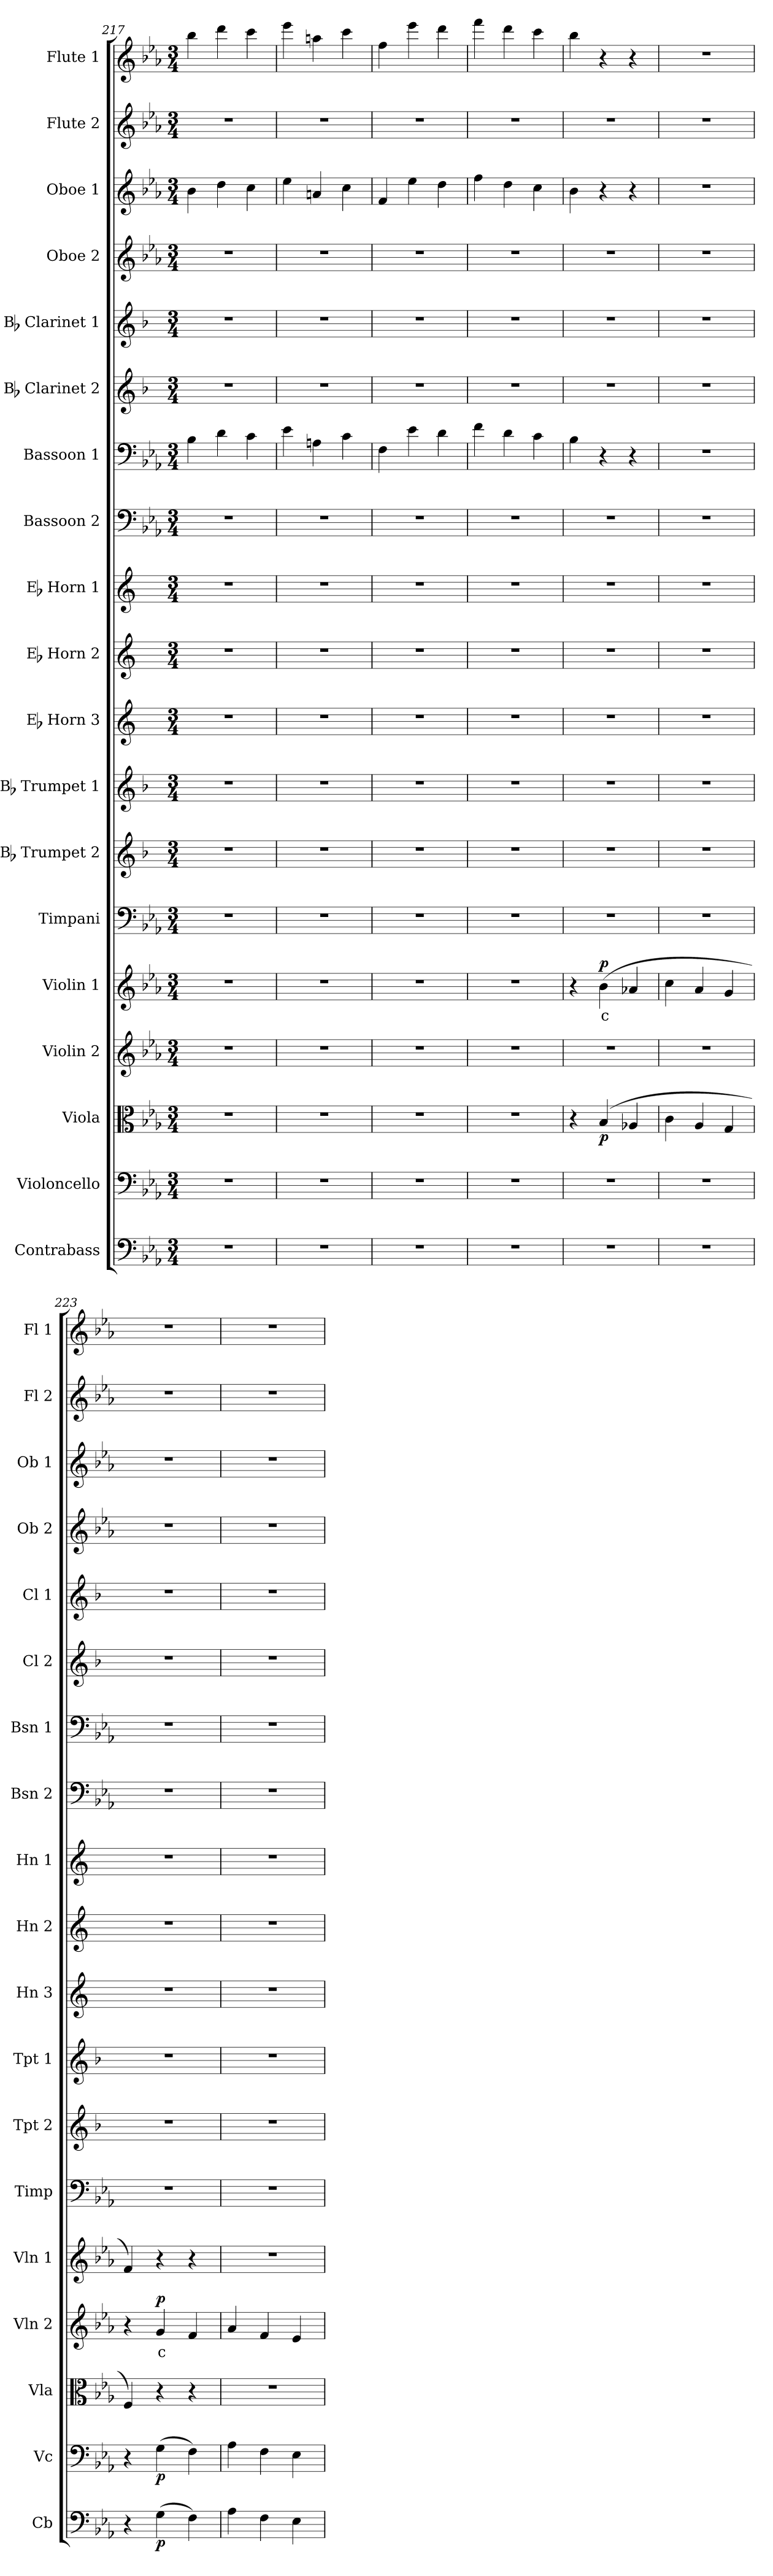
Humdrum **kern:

**kern	**dynam	**kern	**dynam	**kern	**dynam	**kern	**text	**dynam	**kern	**text	**dynam	**kern	**kern	**kern	**kern	**kern	**kern	**kern	**kern	**kern	**kern	**kern	**kern	**kern	**kern
*part19	*part19	*part18	*part18	*part17	*part17	*part16	*part16	*part16	*part15	*part15	*part15	*part14	*part13	*part12	*part11	*part10	*part9	*part8	*part7	*part6	*part5	*part4	*part3	*part2	*part1
*staff19	*staff19	*staff18	*staff18	*staff17	*staff17	*staff16	*staff16	*staff16	*staff15	*staff15	*staff15	*staff14	*staff13	*staff12	*staff11	*staff10	*staff9	*staff8	*staff7	*staff6	*staff5	*staff4	*staff3	*staff2	*staff1
*I"Contrabass	*	*I"Violoncello	*	*I"Viola	*	*I"Violin 2	*	*	*I"Violin 1	*	*	*I"Timpani	*I"Bb Trumpet 2	*I"Bb Trumpet 1	*I"Eb Horn 3	*I"Eb Horn 2	*I"Eb Horn 1	*I"Bassoon 2	*I"Bassoon 1	*I"Bb Clarinet 2	*I"Bb Clarinet 1	*I"Oboe 2	*I"Oboe 1	*I"Flute 2	*I"Flute 1
*I'Cb	*	*I'Vc	*	*I'Vla	*	*I'Vln 2	*	*	*I'Vln 1	*	*	*I'Timp	*I'Tpt 2	*I'Tpt 1	*I'Hn 3	*I'Hn 2	*I'Hn 1	*I'Bsn 2	*I'Bsn 1	*I'Cl 2	*I'Cl 1	*I'Ob 2	*I'Ob 1	*I'Fl 2	*I'Fl 1
*clefF4	*	*clefF4	*	*clefC3	*	*clefG2	*	*	*clefG2	*	*	*clefF4	*clefG2	*clefG2	*clefG2	*clefG2	*clefG2	*clefF4	*clefF4	*clefG2	*clefG2	*clefG2	*clefG2	*clefG2	*clefG2
*ITrd7c12	*	*	*	*	*	*	*	*	*	*	*	*	*ITrd1c2	*ITrd1c2	*ITrd5c9	*ITrd5c9	*ITrd5c9	*	*	*ITrd1c2	*ITrd1c2	*	*	*	*
*k[b-e-a-]	*	*k[b-e-a-]	*	*k[b-e-a-]	*	*k[b-e-a-]	*	*	*k[b-e-a-]	*	*	*k[b-e-a-]	*k[b-e-a-]	*k[b-e-a-]	*k[b-e-a-]	*k[b-e-a-]	*k[b-e-a-]	*k[b-e-a-]	*k[b-e-a-]	*k[b-e-a-]	*k[b-e-a-]	*k[b-e-a-]	*k[b-e-a-]	*k[b-e-a-]	*k[b-e-a-]
*M3/4	*	*M3/4	*	*M3/4	*	*M3/4	*	*	*M3/4	*	*	*M3/4	*M3/4	*M3/4	*M3/4	*M3/4	*M3/4	*M3/4	*M3/4	*M3/4	*M3/4	*M3/4	*M3/4	*M3/4	*M3/4
=217	=217	=217	=217	=217	=217	=217	=217	=217	=217	=217	=217	=217	=217	=217	=217	=217	=217	=217	=217	=217	=217	=217	=217	=217	=217
2.r	.	2.r	.	2.r	.	2.r	.	.	2.r	.	.	2.r	2.r	2.r	2.r	2.r	2.r	2.r	4B-\	2.r	2.r	2.r	4b-\	2.r	4bb-\
.	.	.	.	.	.	.	.	.	.	.	.	.	.	.	.	.	.	.	4d\	.	.	.	4dd\	.	4ddd\
.	.	.	.	.	.	.	.	.	.	.	.	.	.	.	.	.	.	.	4c\	.	.	.	4cc\	.	4ccc\
=218	=218	=218	=218	=218	=218	=218	=218	=218	=218	=218	=218	=218	=218	=218	=218	=218	=218	=218	=218	=218	=218	=218	=218	=218	=218
2.r	.	2.r	.	2.r	.	2.r	.	.	2.r	.	.	2.r	2.r	2.r	2.r	2.r	2.r	2.r	4e-\	2.r	2.r	2.r	4ee-\	2.r	4eee-\
.	.	.	.	.	.	.	.	.	.	.	.	.	.	.	.	.	.	.	4An\	.	.	.	4an/	.	4aan\
.	.	.	.	.	.	.	.	.	.	.	.	.	.	.	.	.	.	.	4c\	.	.	.	4cc\	.	4ccc\
!!LO:PB:g=z
=219	=219	=219	=219	=219	=219	=219	=219	=219	=219	=219	=219	=219	=219	=219	=219	=219	=219	=219	=219	=219	=219	=219	=219	=219	=219
2.r	.	2.r	.	2.r	.	2.r	.	.	2.r	.	.	2.r	2.r	2.r	2.r	2.r	2.r	2.r	4F\	2.r	2.r	2.r	4f/	2.r	4ff\
.	.	.	.	.	.	.	.	.	.	.	.	.	.	.	.	.	.	.	4e-\	.	.	.	4ee-\	.	4eee-\
.	.	.	.	.	.	.	.	.	.	.	.	.	.	.	.	.	.	.	4d\	.	.	.	4dd\	.	4ddd\
=220	=220	=220	=220	=220	=220	=220	=220	=220	=220	=220	=220	=220	=220	=220	=220	=220	=220	=220	=220	=220	=220	=220	=220	=220	=220
2.r	.	2.r	.	2.r	.	2.r	.	.	2.r	.	.	2.r	2.r	2.r	2.r	2.r	2.r	2.r	4f\	2.r	2.r	2.r	4ff\	2.r	4fff\
.	.	.	.	.	.	.	.	.	.	.	.	.	.	.	.	.	.	.	4d\	.	.	.	4dd\	.	4ddd\
.	.	.	.	.	.	.	.	.	.	.	.	.	.	.	.	.	.	.	4c\	.	.	.	4cc\	.	4ccc\
=221	=221	=221	=221	=221	=221	=221	=221	=221	=221	=221	=221	=221	=221	=221	=221	=221	=221	=221	=221	=221	=221	=221	=221	=221	=221
2.r	.	2.r	.	4r	.	2.r	.	.	4r	.	.	2.r	2.r	2.r	2.r	2.r	2.r	2.r	4B-\	2.r	2.r	2.r	4b-\	2.r	4bb-\
!	!	!	!	!	!LO:DY:b	!	!	!	!	!LO:LY:b:color=#FF0000	!LO:DY:b	!	!	!	!	!	!	!	!	!	!	!	!	!	!
.	.	.	.	(4B-/	p	.	.	.	(4b-\	c	p	.	.	.	.	.	.	.	4r	.	.	.	4r	.	4r
.	.	.	.	4A-X/	.	.	.	.	4a-X/	.	.	.	.	.	.	.	.	.	4r	.	.	.	4r	.	4r
=222	=222	=222	=222	=222	=222	=222	=222	=222	=222	=222	=222	=222	=222	=222	=222	=222	=222	=222	=222	=222	=222	=222	=222	=222	=222
2.r	.	2.r	.	4c\	.	2.r	.	.	4cc\	.	.	2.r	2.r	2.r	2.r	2.r	2.r	2.r	2.r	2.r	2.r	2.r	2.r	2.r	2.r
.	.	.	.	4A-/	.	.	.	.	4a-/	.	.	.	.	.	.	.	.	.	.	.	.	.	.	.	.
.	.	.	.	4G/	.	.	.	.	4g/	.	.	.	.	.	.	.	.	.	.	.	.	.	.	.	.
=223	=223	=223	=223	=223	=223	=223	=223	=223	=223	=223	=223	=223	=223	=223	=223	=223	=223	=223	=223	=223	=223	=223	=223	=223	=223
4r	.	4r	.	4F/)	.	4r	.	.	4f/)	.	.	2.r	2.r	2.r	2.r	2.r	2.r	2.r	2.r	2.r	2.r	2.r	2.r	2.r	2.r
!	!LO:DY:b	!	!LO:DY:b	!	!	!	!LO:LY:b:color=#FF0000	!LO:DY:b	!	!	!	!	!	!	!	!	!	!	!	!	!	!	!	!	!
(4GG\	p	(4G\	p	4r	.	4g/	c	p	4r	.	.	.	.	.	.	.	.	.	.	.	.	.	.	.	.
4FF\)	.	4F\)	.	4r	.	4f/	.	.	4r	.	.	.	.	.	.	.	.	.	.	.	.	.	.	.	.
=224	=224	=224	=224	=224	=224	=224	=224	=224	=224	=224	=224	=224	=224	=224	=224	=224	=224	=224	=224	=224	=224	=224	=224	=224	=224
4AA-\	.	4A-\	.	2.r	.	4a-/	.	.	2.r	.	.	2.r	2.r	2.r	2.r	2.r	2.r	2.r	2.r	2.r	2.r	2.r	2.r	2.r	2.r
4FF\	.	4F\	.	.	.	4f/	.	.	.	.	.	.	.	.	.	.	.	.	.	.	.	.	.	.	.
4EE-\	.	4E-\	.	.	.	4e-/	.	.	.	.	.	.	.	.	.	.	.	.	.	.	.	.	.	.	.
=	=	=	=	=	=	=	=	=	=	=	=	=	=	=	=	=	=	=	=	=	=	=	=	=	=
*-	*-	*-	*-	*-	*-	*-	*-	*-	*-	*-	*-	*-	*-	*-	*-	*-	*-	*-	*-	*-	*-	*-	*-	*-	*-
